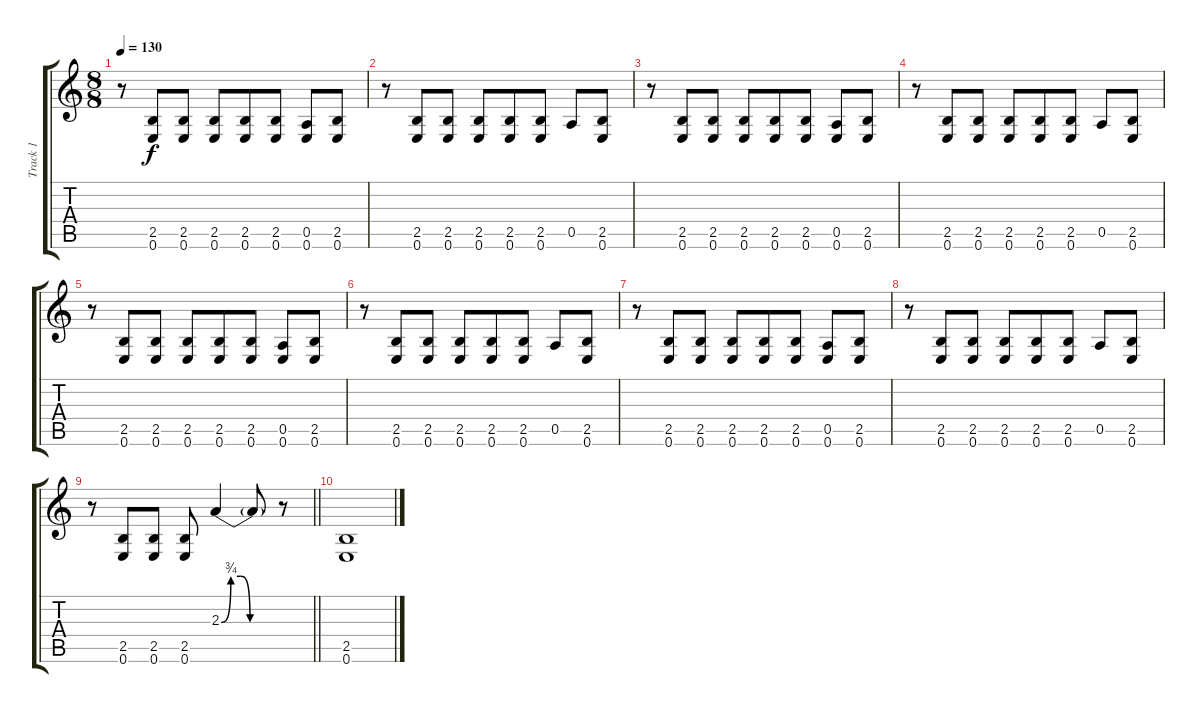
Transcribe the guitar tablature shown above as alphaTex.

\track ("Track 1" "Track 1") {instrument electricguitarmuted}
\staff {score tabs}
\tuning (E4 B3 G3 D3 A2 E2) {hide}
\ts (8 8)
\tempo 130
\clef g2
\ks c
r.8{dy f} (2.5 0.6).8 (2.5 0.6).8 (2.5 0.6).8 (2.5 0.6).8 (2.5 0.6).8 (0.5 0.6).8 (2.5 0.6).8 |
r.8 (2.5 0.6).8 (2.5 0.6).8 (2.5 0.6).8 (2.5 0.6).8 (2.5 0.6).8 0.5.8 (2.5 0.6).8 |
r.8 (2.5 0.6).8 (2.5 0.6).8 (2.5 0.6).8 (2.5 0.6).8 (2.5 0.6).8 (0.5 0.6).8 (2.5 0.6).8 |
r.8 (2.5 0.6).8 (2.5 0.6).8 (2.5 0.6).8 (2.5 0.6).8 (2.5 0.6).8 0.5.8 (2.5 0.6).8 |
r.8 (2.5 0.6).8 (2.5 0.6).8 (2.5 0.6).8 (2.5 0.6).8 (2.5 0.6).8 (0.5 0.6).8 (2.5 0.6).8 |
r.8 (2.5 0.6).8 (2.5 0.6).8 (2.5 0.6).8 (2.5 0.6).8 (2.5 0.6).8 0.5.8 (2.5 0.6).8 |
r.8 (2.5 0.6).8 (2.5 0.6).8 (2.5 0.6).8 (2.5 0.6).8 (2.5 0.6).8 (0.5 0.6).8 (2.5 0.6).8 |
r.8 (2.5 0.6).8 (2.5 0.6).8 (2.5 0.6).8 (2.5 0.6).8 (2.5 0.6).8 0.5.8 (2.5 0.6).8 |
\barLineRight lightlight
r.8 (2.5 0.6).8 (2.5 0.6).8 (2.5 0.6).8 2.3{be (custom 0 0 10 3 20 3 30 0 60 0)}.4 2.3{t}.8 r.8 |
(2.5 0.6).1
